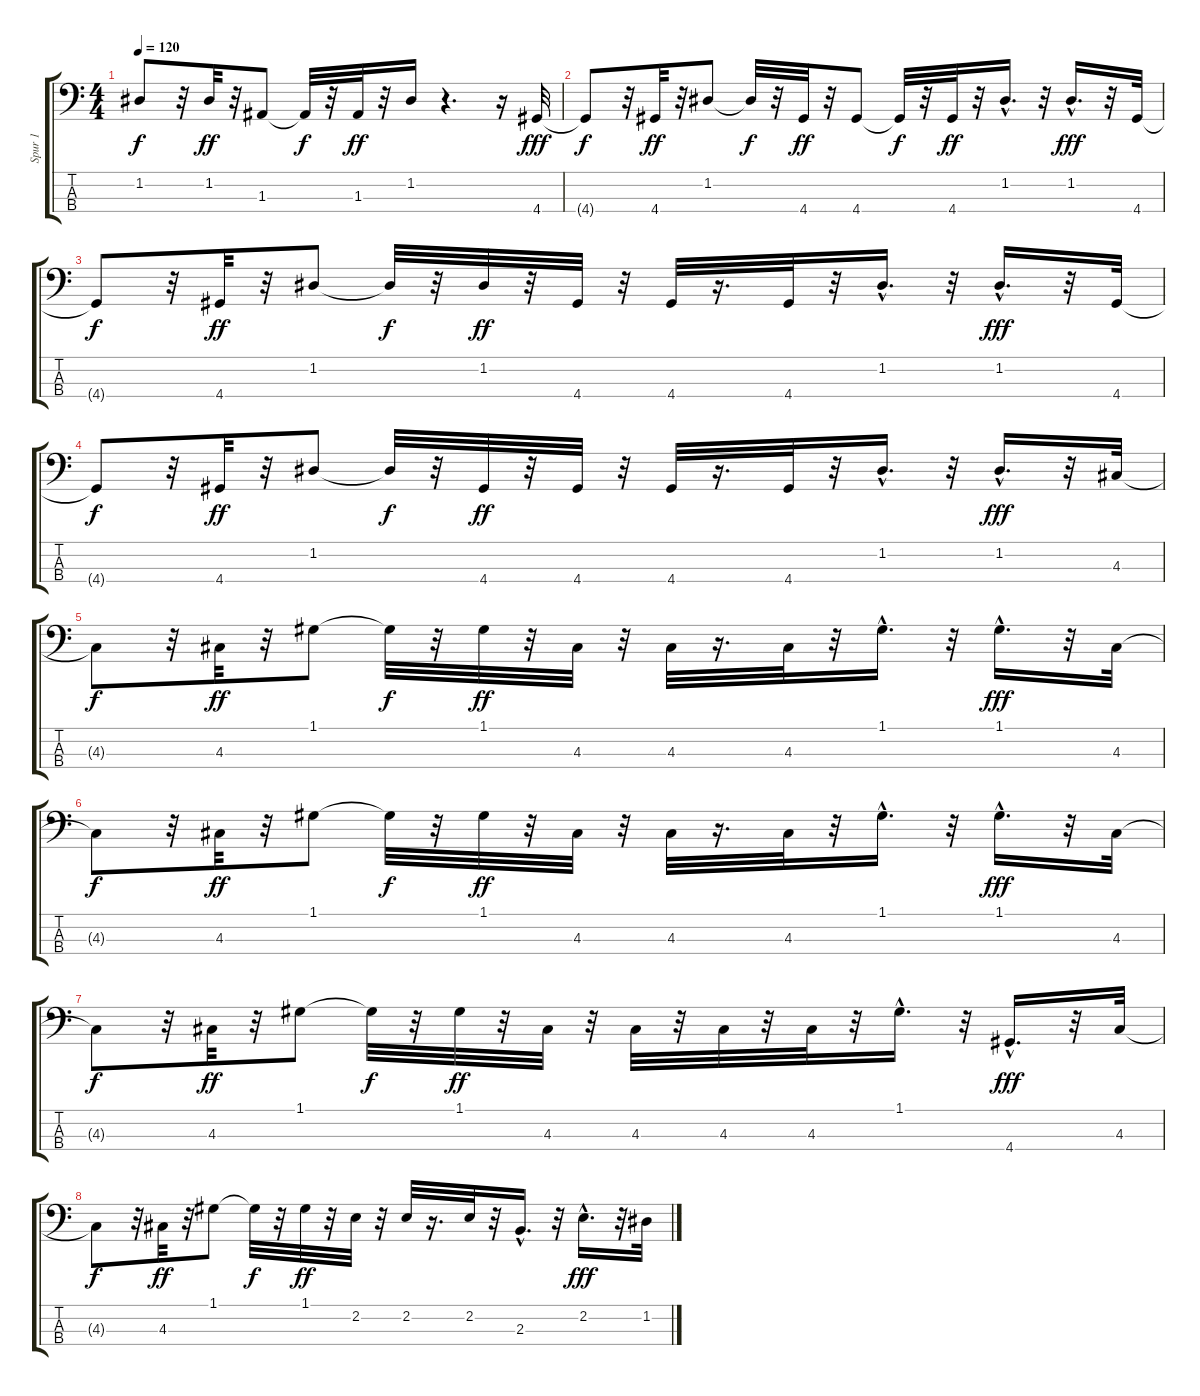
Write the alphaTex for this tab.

\track ("Spur 1" "Spur 1") {instrument acousticguitarnylon}
\staff {score tabs}
\tuning (G2 D2 A1 E1) {hide}
\ts (4 4)
\tempo 120
\clef f4
\ks c
1.2{t}.8{dy f} r.32 1.2.32{dy ff} r.32 1.3.8 1.3{t}.32{dy f} r.32 1.3.32{dy ff} r.32 1.2.16 r.4{d} r.16 4.4.32{dy fff} |
4.4{t}.8{dy f} r.32 4.4.32{dy ff} r.32 1.2.8 1.2{t}.32{dy f} r.32 4.4.32{dy ff} r.32 4.4.8 4.4{t}.32{dy f} r.32 4.4.32{dy ff} r.32 1.2{hac}.16{d} r.32 1.2{hac}.16{d dy fff} r.32 4.4.32 |
4.4{t}.8{dy f} r.32 4.4.32{dy ff} r.32 1.2.8 1.2{t}.32{dy f} r.32 1.2.32{dy ff} r.32 4.4.32 r.32 4.4.32 r.16{d} 4.4.32 r.32 1.2{hac}.16{d} r.32 1.2{hac}.16{d dy fff} r.32 4.4.32 |
4.4{t}.8{dy f} r.32 4.4.32{dy ff} r.32 1.2.8 1.2{t}.32{dy f} r.32 4.4.32{dy ff} r.32 4.4.32 r.32 4.4.32 r.16{d} 4.4.32 r.32 1.2{hac}.16{d} r.32 1.2{hac}.16{d dy fff} r.32 4.3.32 |
4.3{t}.8{dy f} r.32 4.3.32{dy ff} r.32 1.1.8 1.1{t}.32{dy f} r.32 1.1.32{dy ff} r.32 4.3.32 r.32 4.3.32 r.16{d} 4.3.32 r.32 1.1{hac}.16{d} r.32 1.1{hac}.16{d dy fff} r.32 4.3.32 |
4.3{t}.8{dy f} r.32 4.3.32{dy ff} r.32 1.1.8 1.1{t}.32{dy f} r.32 1.1.32{dy ff} r.32 4.3.32 r.32 4.3.32 r.16{d} 4.3.32 r.32 1.1{hac}.16{d} r.32 1.1{hac}.16{d dy fff} r.32 4.3.32 |
4.3{t}.8{dy f} r.32 4.3.32{dy ff} r.32 1.1.8 1.1{t}.32{dy f} r.32 1.1.32{dy ff} r.32 4.3.32 r.32 4.3.32 r.32 4.3.32 r.32 4.3.32 r.32 1.1{hac}.16{d} r.32 4.4{hac}.16{d dy fff} r.32 4.3.32 |
4.3{t}.8{dy f} r.32 4.3.32{dy ff} r.32 1.1.8 1.1{t}.32{dy f} r.32 1.1.32{dy ff} r.32 2.2.32 r.32 2.2.32 r.16{d} 2.2.32 r.32 2.3{hac}.16{d} r.32 2.2{hac}.16{d dy fff} r.32 1.2.32
